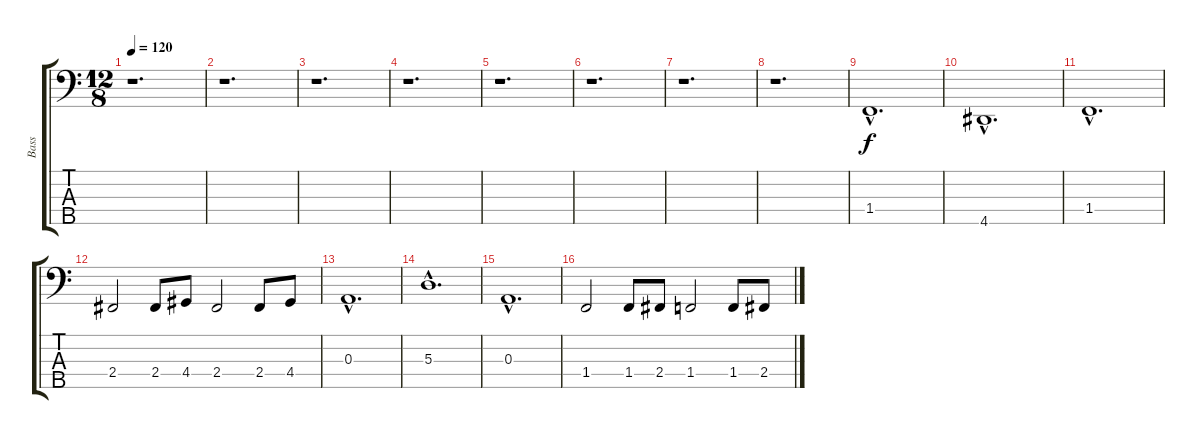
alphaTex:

\track ("Bass" "Bass") {instrument electricbassfinger}
\staff {score tabs}
\tuning (G2 D2 A1 E1 B0) {hide}
\ts (12 8)
\tempo 120
\tempo 180
\tempo 120
\clef f4
\ks c
r.1{d dy f instrument electricbassfinger} |
r.1{d} |
r.1{d} |
r.1{d} |
r.1{d} |
r.1{d} |
r.1{d} |
r.1{d} |
1.4{hac}.1{d} |
4.5{hac}.1{d} |
1.4{hac}.1{d} |
2.4.2 2.4.8 4.4.8 2.4.2 2.4.8 4.4.8 |
0.3{hac}.1{d} |
5.3{hac}.1{d} |
0.3{hac}.1{d} |
1.4.2 1.4.8 2.4.8 1.4.2 1.4.8 2.4.8
